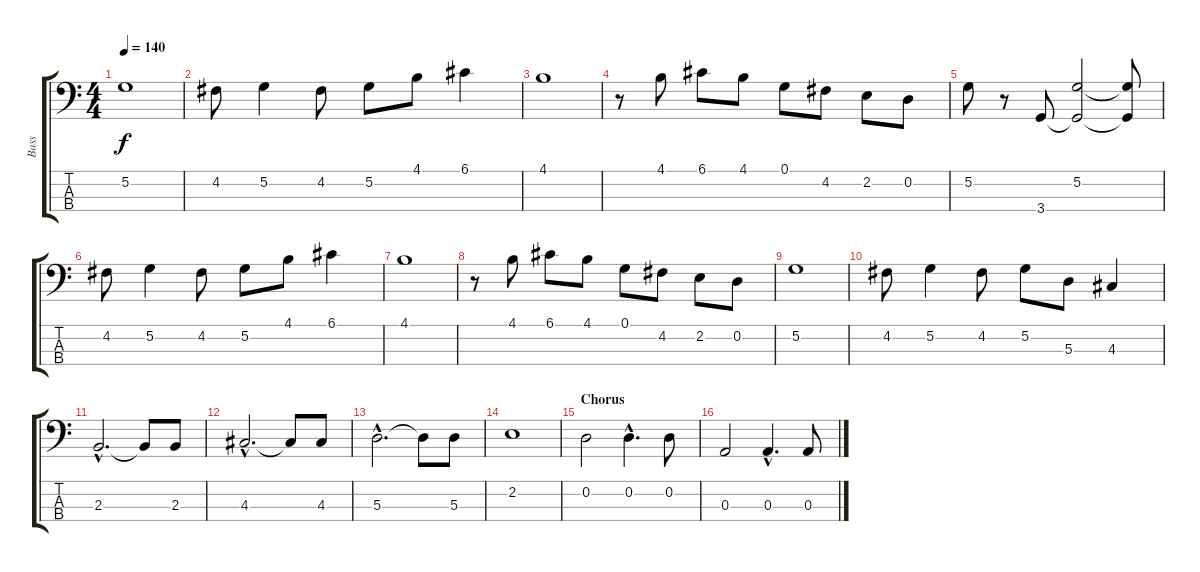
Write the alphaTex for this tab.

\track ("Bass" "Bass") {instrument electricbassfinger}
\staff {score tabs}
\tuning (G2 D2 A1 E1) {hide}
\ts (4 4)
\tempo 140
\clef f4
\ks c
5.2.1{dy f} |
4.2.8 5.2.4 4.2.8 5.2.8 4.1.8 6.1.4 |
4.1.1 |
r.8 4.1.8 6.1.8 4.1.8 0.1.8 4.2.8 2.2.8 0.2.8 |
5.2.8 r.8 3.4.8 (5.2 3.4{t}).2 (5.2{t} 3.4{t}).8 |
4.2.8 5.2.4 4.2.8 5.2.8 4.1.8 6.1.4 |
4.1.1 |
r.8 4.1.8 6.1.8 4.1.8 0.1.8 4.2.8 2.2.8 0.2.8 |
5.2.1 |
4.2.8 5.2.4 4.2.8 5.2.8 5.3.8 4.3.4 |
2.3{hac}.2{d} 2.3{t}.8 2.3.8 |
4.3{hac}.2{d} 4.3{t}.8 4.3.8 |
5.3{hac}.2{d} 5.3{t}.8 5.3.8 |
2.2.1 |
\section ("" "Chorus")
0.2.2 0.2{hac}.4{d} 0.2.8 |
0.3.2 0.3{hac}.4{d} 0.3.8
